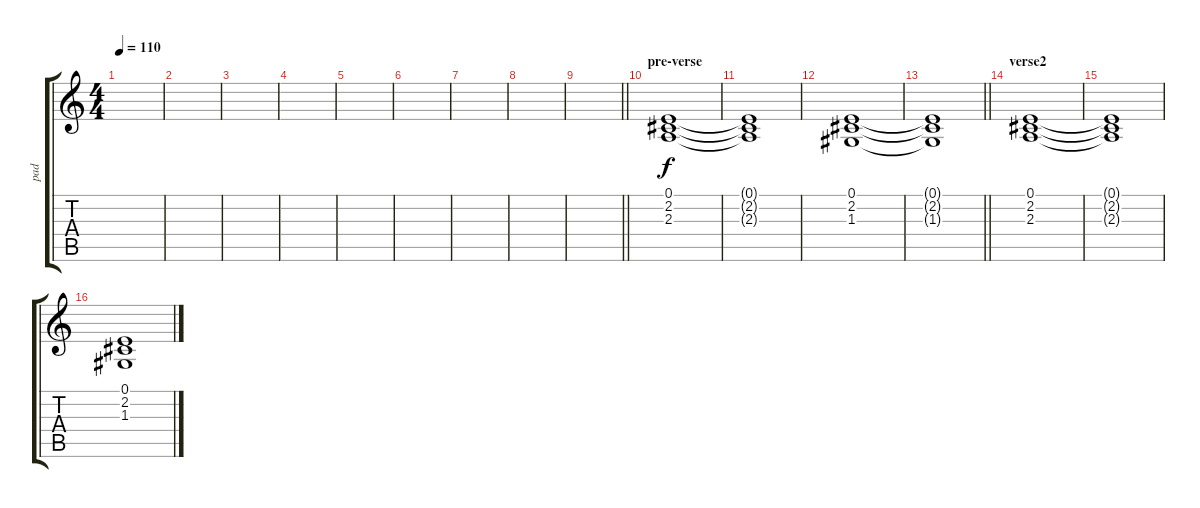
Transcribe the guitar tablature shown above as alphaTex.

\track ("pad" "pad") {instrument pad6metallic}
\staff {score tabs}
\tuning (E4 B3 G3 D3 A2 E2) {hide}
\ts (4 4)
\tempo 110
\clef g2
\ks c
|
|
|
|
|
|
|
|
\barLineRight lightlight
|
\section ("" "pre-verse")
(0.1 2.2 2.3).1 |
(0.1{t} 2.2{t} 2.3{t}).1 |
(0.1 2.2 1.3).1 |
\barLineRight lightlight
(0.1{t} 2.2{t} 1.3{t}).1 |
\section ("" "verse2")
(0.1 2.2 2.3).1 |
(0.1{t} 2.2{t} 2.3{t}).1 |
(0.1 2.2 1.3).1
